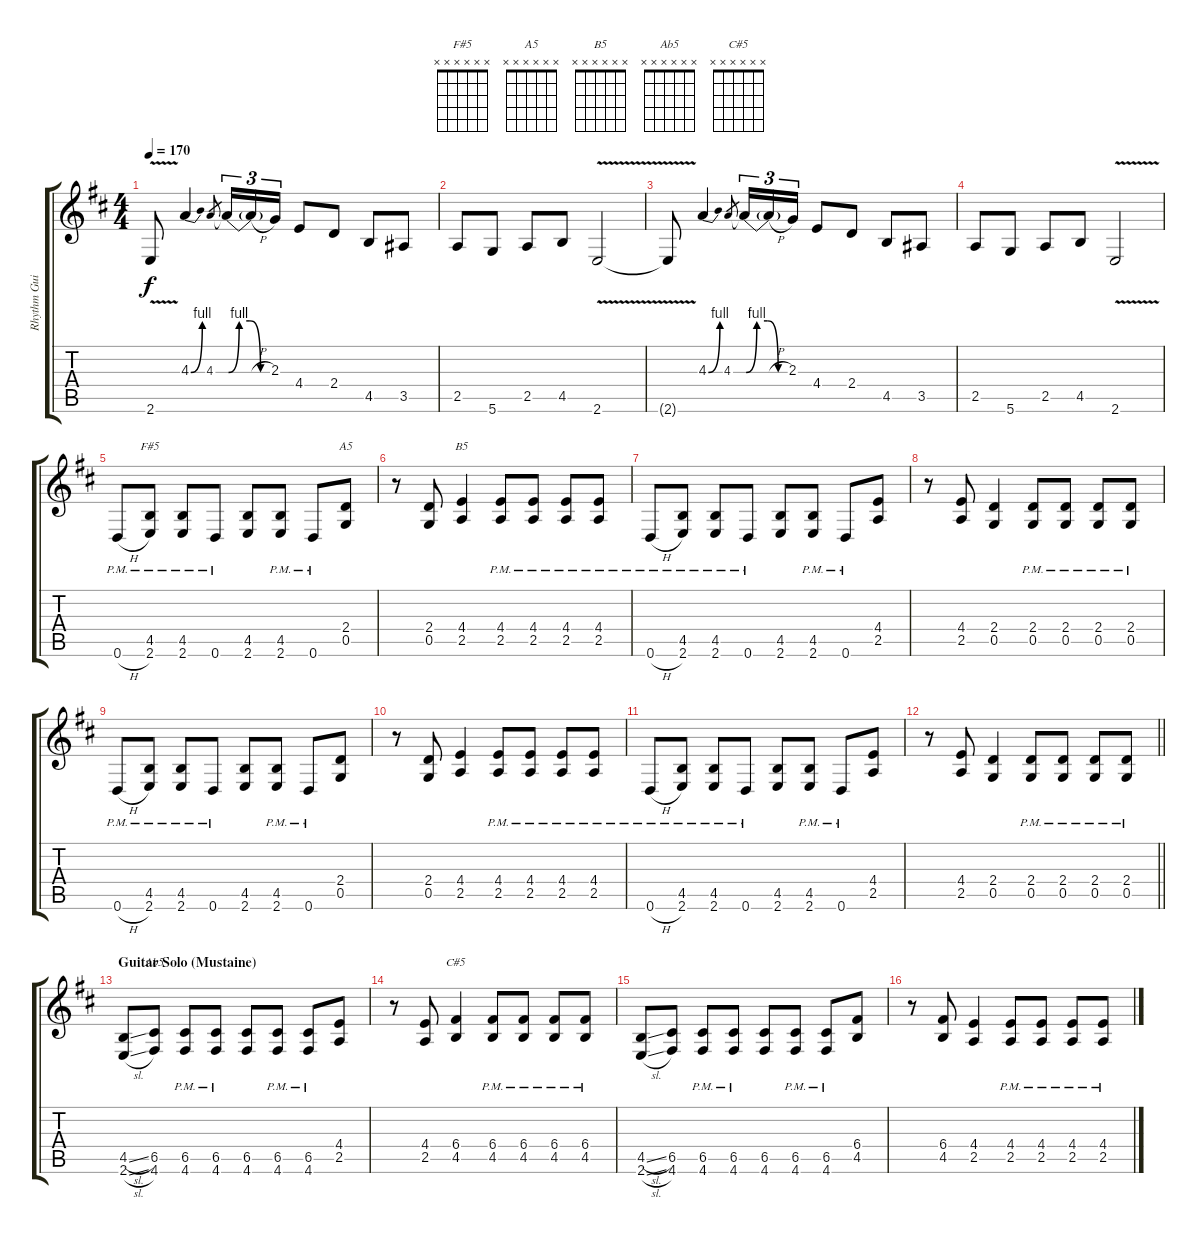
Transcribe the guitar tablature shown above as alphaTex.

\track ("Rhythm Guitar 2" "Rhythm Gui") {instrument distortionguitar}
\staff {score tabs}
\tuning (D4 A3 F3 C3 G2 D2) {hide}
\chord ("F#5" x x x x x x)
\chord ("A5" x x x x x x)
\chord ("B5" x x x x x x)
\chord ("Ab5" x x x x x x)
\chord ("C#5" x x x x x x)
\ts (4 4)
\tempo 170
\clef g2
\ks bminor
2.6{v t}.8{dy f} 4.3{be (bend 0 0 60 4)}.4 4.3.8{gr} 4.3{be (custom 0 0 15 4 30 4 45 0 60 0) t}.16{tu (3 2)} 4.3{h t}.16{tu (3 2)} 2.3.16{tu (3 2)} 4.4.8 2.4.8 4.5.8 3.5.8 |
2.5.8 5.6.8 2.5.8 4.5.8 2.6{v}.2 |
2.6{v t}.8 4.3{be (bend 0 0 60 4)}.4 4.3.8{gr} 4.3{be (custom 0 0 15 4 30 4 45 0 60 0) t}.16{tu (3 2)} 4.3{h t}.16{tu (3 2)} 2.3.16{tu (3 2)} 4.4.8 2.4.8 4.5.8 3.5.8 |
2.5.8 5.6.8 2.5.8 4.5.8 2.6{v}.2 |
0.6{h pm}.8 (4.5{pm} 2.6{pm}).8{ch "F#5"} (4.5{pm} 2.6{pm}).8 0.6{pm}.8 (4.5 2.6).8 (4.5{pm} 2.6{pm}).8 0.6{pm}.8 (2.4 0.5).8{ch "A5"} |
r.8 (2.4 0.5).8 (4.4 2.5).4{ch "B5"} (4.4{pm} 2.5{pm}).8 (4.4{pm} 2.5{pm}).8 (4.4{pm} 2.5{pm}).8 (4.4{pm} 2.5{pm}).8 |
0.6{h pm}.8 (4.5{pm} 2.6{pm}).8 (4.5{pm} 2.6{pm}).8 0.6{pm}.8 (4.5 2.6).8 (4.5{pm} 2.6{pm}).8 0.6{pm}.8 (4.4 2.5).8 |
r.8 (4.4 2.5).8 (2.4 0.5).4 (2.4{pm} 0.5{pm}).8 (2.4{pm} 0.5{pm}).8 (2.4{pm} 0.5{pm}).8 (2.4{pm} 0.5{pm}).8 |
0.6{h pm}.8 (4.5{pm} 2.6{pm}).8 (4.5{pm} 2.6{pm}).8 0.6{pm}.8 (4.5 2.6).8 (4.5{pm} 2.6{pm}).8 0.6{pm}.8 (2.4 0.5).8 |
r.8 (2.4 0.5).8 (4.4 2.5).4 (4.4{pm} 2.5{pm}).8 (4.4{pm} 2.5{pm}).8 (4.4{pm} 2.5{pm}).8 (4.4{pm} 2.5{pm}).8 |
0.6{h pm}.8 (4.5{pm} 2.6{pm}).8 (4.5{pm} 2.6{pm}).8 0.6{pm}.8 (4.5 2.6).8 (4.5{pm} 2.6{pm}).8 0.6{pm}.8 (4.4 2.5).8 |
\barLineRight lightlight
r.8 (4.4 2.5).8 (2.4 0.5).4 (2.4{pm} 0.5{pm}).8 (2.4{pm} 0.5{pm}).8 (2.4{pm} 0.5{pm}).8 (2.4{pm} 0.5{pm}).8 |
\section ("" "Guitar Solo (Mustaine)")
(4.5{sl} 2.6{sl}).8 (6.5 4.6).8{ch "Ab5"} (6.5{pm} 4.6{pm}).8 (6.5{pm} 4.6{pm}).8 (6.5 4.6).8 (6.5{pm} 4.6{pm}).8 (6.5{pm} 4.6{pm}).8 (4.4 2.5).8 |
r.8 (4.4 2.5).8 (6.4 4.5).4{ch "C#5"} (6.4{pm} 4.5{pm}).8 (6.4{pm} 4.5{pm}).8 (6.4{pm} 4.5{pm}).8 (6.4{pm} 4.5{pm}).8 |
(4.5{sl} 2.6{sl}).8 (6.5 4.6).8 (6.5{pm} 4.6{pm}).8 (6.5{pm} 4.6{pm}).8 (6.5 4.6).8 (6.5{pm} 4.6{pm}).8 (6.5{pm} 4.6{pm}).8 (6.4 4.5).8 |
r.8 (6.4 4.5).8 (4.4 2.5).4 (4.4{pm} 2.5{pm}).8 (4.4{pm} 2.5{pm}).8 (4.4{pm} 2.5{pm}).8 (4.4{pm} 2.5{pm}).8
